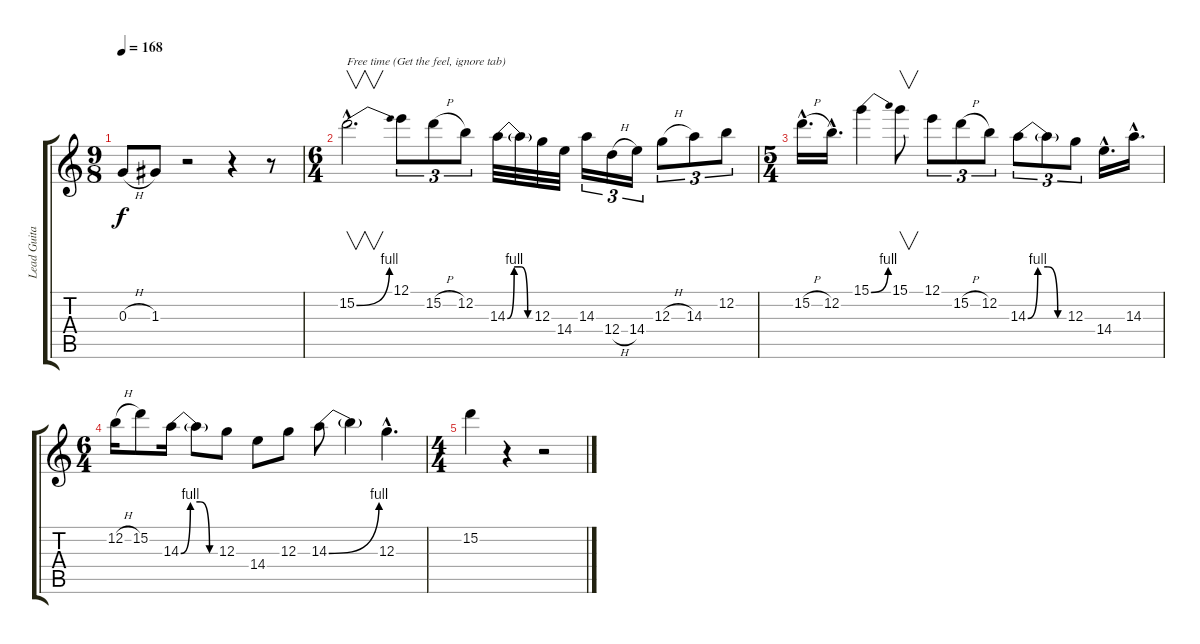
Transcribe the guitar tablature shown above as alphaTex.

\track ("Lead Guitar" "Lead Guita") {instrument overdrivenguitar}
\staff {score tabs}
\tuning (E4 B3 G3 D3 A2 E2) {hide}
\ts (9 8)
\tempo 168
\clef g2
\ks c
0.3{h}.8{dy f} 1.3.8 r.2 r.4 r.8 |
\ts (6 4)
15.2{be (bend 0 0 60 4) hac}.2{v d txt "Free time (Get the feel, ignore tab)"} 12.1.8{tu (3 2)} 15.2{h}.8{tu (3 2)} 12.2.8{tu (3 2)} 14.3{be (custom 0 0 15 4 30 4 45 0 60 0)}.32 14.3{t}.32 12.3.32 14.4.32 14.3.16{tu (3 2)} 12.4{h}.16{tu (3 2)} 14.4.16{tu (3 2)} 12.3{h}.8{tu (3 2)} 14.3.8{tu (3 2)} 12.2.8{tu (3 2)} |
\ts (5 4)
15.2{h hac}.16{d} 12.2{hac}.16{d} 15.1{be (bend 0 0 60 4)}.4 15.1.8{v} 12.1.8{tu (3 2)} 15.2{h}.8{tu (3 2)} 12.2.8{tu (3 2)} 14.3{be (custom 0 0 15 4 30 4 45 0 60 0)}.8{tu (3 2)} 14.3{t}.8{tu (3 2)} 12.3.8{tu (3 2)} 14.4{hac}.16{d} 14.3{hac}.16{d} |
\ts (6 4)
12.2{h}.16 15.2.8 14.3{be (custom 0 0 15 4 30 4 45 0 60 0)}.16 14.3{t}.8 12.3.8 14.4.8 12.3.8 14.3{be (bend 0 0 60 4)}.8 14.3{t}.4 12.3{hac}.4{d} |
\ts (4 4)
15.2.4 r.4 r.2
